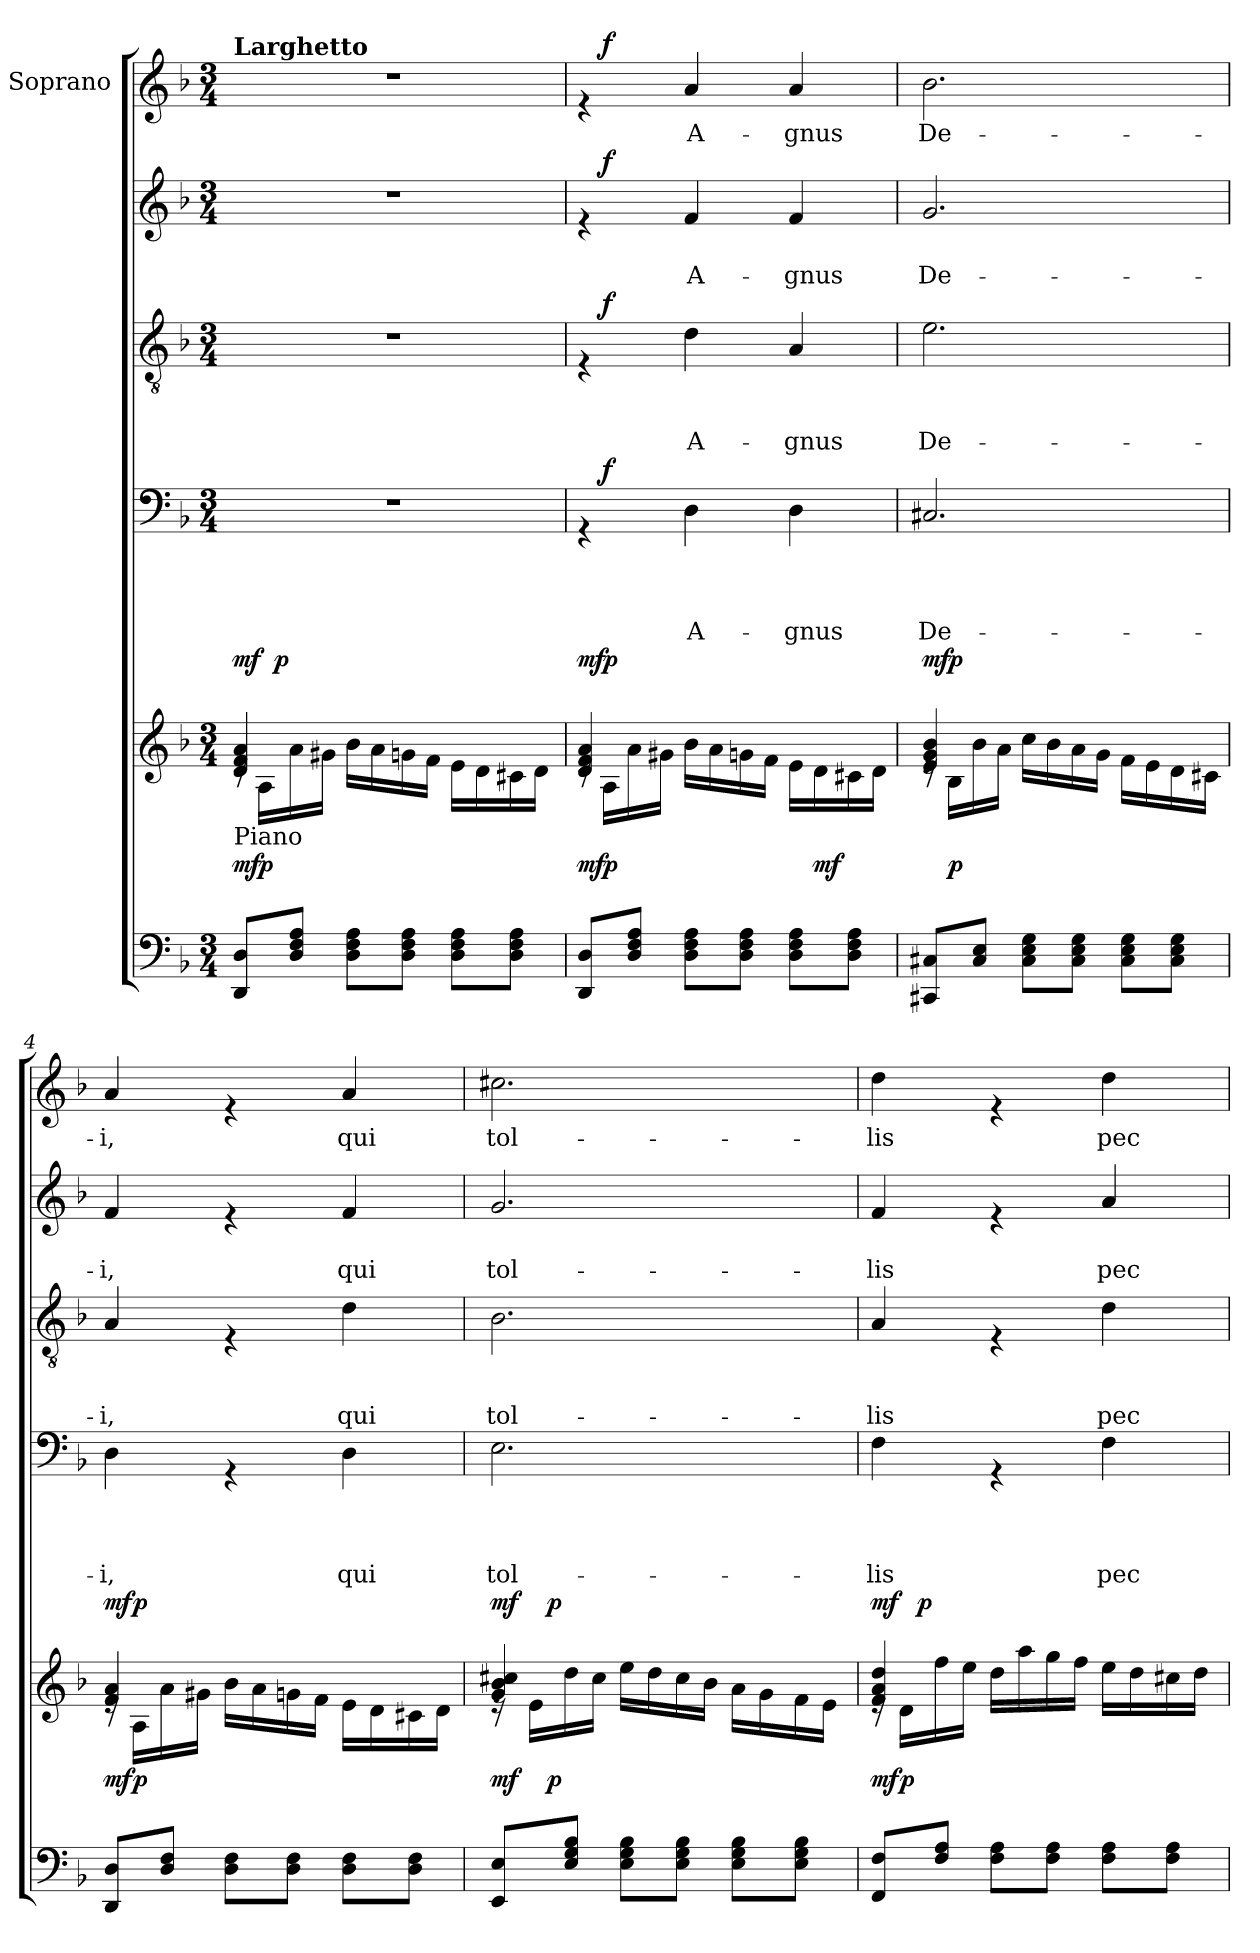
**kern	**dynam	**kern	**dynam	**kern	**text	**text	**text	**text	**dynam	**kern	**text	**text	**text	**dynam	**kern	**text	**text	**dynam	**kern	**text	**dynam
*part6	*part6	*part5	*part5	*part4	*part4	*part4	*part4	*part4	*part4	*part3	*part3	*part3	*part3	*part3	*part2	*part2	*part2	*part2	*part1	*part1	*part1
*staff6	*staff6	*staff5	*staff5	*staff4	*staff4	*staff4	*staff4	*staff4	*staff4	*staff3	*staff3	*staff3	*staff3	*staff3	*staff2	*staff2	*staff2	*staff2	*staff1	*staff1	*staff1
*	*	*	*	*	*	*	*	*	*	*	*	*	*	*	*	*	*	*	*I"Soprano	*	*
*clefF4	*	*clefG2	*	*clefF4	*	*	*	*	*	*clefGv2	*	*	*	*	*clefG2	*	*	*	*clefG2	*	*
*k[b-]	*	*k[b-]	*	*k[b-]	*	*	*	*	*	*k[b-]	*	*	*	*	*k[b-]	*	*	*	*k[b-]	*	*
*F:	*	*F:	*	*F:	*	*	*	*	*	*F:	*	*	*	*	*F:	*	*	*	*F:	*	*
*M3/4	*	*M3/4	*	*M3/4	*	*	*	*	*	*M3/4	*	*	*	*	*M3/4	*	*	*	*M3/4	*	*
=1	=1	=1	=1	=1	=1	=1	=1	=1	=1	=1	=1	=1	=1	=1	=1	=1	=1	=1	=1	=1	=1
*	*	*^	*	*	*	*	*	*	*	*	*	*	*	*	*	*	*	*	*	*	*
!	!	!	!	!	!	!	!	!	!	!	!	!	!	!	!	!	!	!	!	!LO:TX:a:B:t=Larghetto	!	!
!	!	!LO:TX:b:t=Piano	!	!	!	!	!	!	!	!	!	!	!	!	!	!	!	!	!	!	!	!
!	!LO:DY:a	!	!	!LO:DY:a	!	!	!	!	!	!	!	!	!	!	!	!	!	!	!	!	!	!
*^	*	*	*^	*	*	*	*	*	*	*	*	*	*	*	*	*	*	*	*	*	*	*
8DD/ 8D/L	16ryy	mf	4d/ 4f/ 4a/	16rd	16.ryy	mf	2.r	.	.	.	.	.	2.r	.	.	.	.	2.r	.	.	.	2.r	.	.
!	!	!LO:DY:a	!	!	!	!	!	!	!	!	!	!	!	!	!	!	!	!	!	!	!	!	!	!
.	2ryy	p	.	16A\LL	.	.	.	.	.	.	.	.	.	.	.	.	.	.	.	.	.	.	.	.
!	!	!	!	!	!	!LO:DY:a	!	!	!	!	!	!	!	!	!	!	!	!	!	!	!	!	!	!
.	.	.	.	.	2ryy	p	.	.	.	.	.	.	.	.	.	.	.	.	.	.	.	.	.	.
8D/ 8F/ 8A/J	.	.	.	16a\	.	.	.	.	.	.	.	.	.	.	.	.	.	.	.	.	.	.	.	.
.	.	.	.	16g#X\JJ	.	.	.	.	.	.	.	.	.	.	.	.	.	.	.	.	.	.	.	.
8D\ 8F\ 8A\L	.	.	2ryy	16b-\LL	.	.	.	.	.	.	.	.	.	.	.	.	.	.	.	.	.	.	.	.
.	.	.	.	16a\	.	.	.	.	.	.	.	.	.	.	.	.	.	.	.	.	.	.	.	.
8D\ 8F\ 8A\J	.	.	.	16gn\	.	.	.	.	.	.	.	.	.	.	.	.	.	.	.	.	.	.	.	.
.	.	.	.	16f\JJ	.	.	.	.	.	.	.	.	.	.	.	.	.	.	.	.	.	.	.	.
8D\ 8F\ 8A\L	.	.	.	16e\LL	.	.	.	.	.	.	.	.	.	.	.	.	.	.	.	.	.	.	.	.
.	8.ryy	.	.	16d\	.	.	.	.	.	.	.	.	.	.	.	.	.	.	.	.	.	.	.	.
.	.	.	.	.	8ryy	.	.	.	.	.	.	.	.	.	.	.	.	.	.	.	.	.	.	.
8D\ 8F\ 8A\J	.	.	.	16c#X\	.	.	.	.	.	.	.	.	.	.	.	.	.	.	.	.	.	.	.	.
.	.	.	.	16d\JJ	.	.	.	.	.	.	.	.	.	.	.	.	.	.	.	.	.	.	.	.
.	.	.	.	.	32ryy	.	.	.	.	.	.	.	.	.	.	.	.	.	.	.	.	.	.	.
=2	=2	=2	=2	=2	=2	=2	=2	=2	=2	=2	=2	=2	=2	=2	=2	=2	=2	=2	=2	=2	=2	=2	=2	=2
!	!	!LO:DY:a	!	!	!	!LO:DY:a	!	!	!	!	!	!	!	!	!	!	!	!	!	!	!	!	!	!
*	*	*	*	*v	*v	*	*^	*	*	*	*	*	*^	*	*	*	*	*^	*	*	*	*^	*	*
8DD/ 8D/L	16ryy	mf	4d/ 4f/ 4a/	16rd	mf	4rGG	16ryy	.	.	.	.	.	4rE	16ryy	.	.	.	.	4re	16ryy	.	.	.	4re	16ryy	.	.
!	!	!LO:DY:a	!	!	!LO:DY:a	!	!	!	!	!	!	!LO:DY:a	!	!	!	!	!	!LO:DY:a	!	!	!	!	!LO:DY:a	!	!	!	!LO:DY:a
.	2ryy	p	.	16A\LL	p	.	2ryy	.	.	.	.	f	.	2ryy	.	.	.	f	.	2ryy	.	.	f	.	2ryy	.	f
8D/ 8F/ 8A/J	.	.	.	16a\	.	.	.	.	.	.	.	.	.	.	.	.	.	.	.	.	.	.	.	.	.	.	.
.	.	.	.	16g#X\JJ	.	.	.	.	.	.	.	.	.	.	.	.	.	.	.	.	.	.	.	.	.	.	.
!	!	!	!	!	!	!	!	!	!	!	!LO:LY:b	!	!	!	!	!	!LO:LY:b	!	!	!	!	!LO:LY:b	!	!	!	!LO:LY:b	!
8D\ 8F\ 8A\L	.	.	2ryy	16b-\LL	.	4D\	.	.	.	.	A-	.	4d\	.	.	.	A-	.	4f/	.	.	A-	.	4a/	.	A-	.
.	.	.	.	16a\	.	.	.	.	.	.	.	.	.	.	.	.	.	.	.	.	.	.	.	.	.	.	.
8D\ 8F\ 8A\J	.	.	.	16gn\	.	.	.	.	.	.	.	.	.	.	.	.	.	.	.	.	.	.	.	.	.	.	.
.	.	.	.	16f\JJ	.	.	.	.	.	.	.	.	.	.	.	.	.	.	.	.	.	.	.	.	.	.	.
!	!	!	!	!	!	!	!	!	!	!	!LO:LY:b	!	!	!	!	!	!LO:LY:b	!	!	!	!	!LO:LY:b	!	!	!	!LO:LY:b	!
8D\ 8F\ 8A\L	.	.	.	16e\LL	.	4D\	.	.	.	.	-gnus	.	4A/	.	.	.	-gnus	.	4f/	.	.	-gnus	.	4a/	.	-gnus	.
!	!	!LO:DY:a	!	!	!	!	!	!	!	!	!	!	!	!	!	!	!	!	!	!	!	!	!	!	!	!	!
.	8.ryy	mf	.	16d\	.	.	8.ryy	.	.	.	.	.	.	8.ryy	.	.	.	.	.	8.ryy	.	.	.	.	8.ryy	.	.
8D\ 8F\ 8A\J	.	.	.	16c#X\	.	.	.	.	.	.	.	.	.	.	.	.	.	.	.	.	.	.	.	.	.	.	.
.	.	.	.	16d\JJ	.	.	.	.	.	.	.	.	.	.	.	.	.	.	.	.	.	.	.	.	.	.	.
=3	=3	=3	=3	=3	=3	=3	=3	=3	=3	=3	=3	=3	=3	=3	=3	=3	=3	=3	=3	=3	=3	=3	=3	=3	=3	=3	=3
!	!	!	!	!	!LO:DY:a	!	!	!	!	!	!LO:LY:b	!	!	!	!	!	!LO:LY:b	!	!	!	!	!LO:LY:b	!	!	!	!LO:LY:b	!
*	*	*	*	*	*	*v	*v	*	*	*	*	*	*	*	*	*	*	*	*v	*v	*	*	*	*v	*v	*	*
*	*	*	*	*	*	*	*	*	*	*	*	*v	*v	*	*	*	*	*	*	*	*	*	*	*
8CC#X/ 8C#X/L	16ryy	.	4e/ 4g/ 4b-/	16rd	mf	2.C#X/	.	.	.	De-	.	2.e\	.	.	De-	.	2.g/	.	De-	.	2.b-\	De-	.
!	!	!LO:DY:a	!	!	!LO:DY:a	!	!	!	!	!	!	!	!	!	!	!	!	!	!	!	!	!	!
.	2ryy	p	.	16B-\LL	p	.	.	.	.	.	.	.	.	.	.	.	.	.	.	.	.	.	.
8C#/ 8E/J	.	.	.	16b-\	.	.	.	.	.	.	.	.	.	.	.	.	.	.	.	.	.	.	.
.	.	.	.	16a\JJ	.	.	.	.	.	.	.	.	.	.	.	.	.	.	.	.	.	.	.
8C#\ 8E\ 8G\L	.	.	2ryy	16cc\LL	.	.	.	.	.	.	.	.	.	.	.	.	.	.	.	.	.	.	.
.	.	.	.	16b-\	.	.	.	.	.	.	.	.	.	.	.	.	.	.	.	.	.	.	.
8C#\ 8E\ 8G\J	.	.	.	16a\	.	.	.	.	.	.	.	.	.	.	.	.	.	.	.	.	.	.	.
.	.	.	.	16g\JJ	.	.	.	.	.	.	.	.	.	.	.	.	.	.	.	.	.	.	.
8C#\ 8E\ 8G\L	.	.	.	16f\LL	.	.	.	.	.	.	.	.	.	.	.	.	.	.	.	.	.	.	.
.	8.ryy	.	.	16e\	.	.	.	.	.	.	.	.	.	.	.	.	.	.	.	.	.	.	.
8C#\ 8E\ 8G\J	.	.	.	16d\	.	.	.	.	.	.	.	.	.	.	.	.	.	.	.	.	.	.	.
.	.	.	.	16c#X\JJ	.	.	.	.	.	.	.	.	.	.	.	.	.	.	.	.	.	.	.
=4	=4	=4	=4	=4	=4	=4	=4	=4	=4	=4	=4	=4	=4	=4	=4	=4	=4	=4	=4	=4	=4	=4	=4
!	!	!LO:DY:a	!	!	!LO:DY:a	!	!	!	!	!LO:LY:b	!	!	!	!	!LO:LY:b	!	!	!	!LO:LY:b	!	!	!LO:LY:b	!
8DD/ 8D/L	16ryy	mf	4f/ 4a/	16rd	mf	4D\	.	.	.	-i,	.	4A/	.	.	-i,	.	4f/	.	-i,	.	4a/	-i,	.
!	!	!LO:DY:a	!	!	!LO:DY:a	!	!	!	!	!	!	!	!	!	!	!	!	!	!	!	!	!	!
.	2ryy	p	.	16A\LL	p	.	.	.	.	.	.	.	.	.	.	.	.	.	.	.	.	.	.
8D/ 8F/J	.	.	.	16a\	.	.	.	.	.	.	.	.	.	.	.	.	.	.	.	.	.	.	.
.	.	.	.	16g#X\JJ	.	.	.	.	.	.	.	.	.	.	.	.	.	.	.	.	.	.	.
8D\ 8F\L	.	.	2ryy	16b-\LL	.	4rGG	.	.	.	.	.	4rE	.	.	.	.	4re	.	.	.	4re	.	.
.	.	.	.	16a\	.	.	.	.	.	.	.	.	.	.	.	.	.	.	.	.	.	.	.
8D\ 8F\J	.	.	.	16gn\	.	.	.	.	.	.	.	.	.	.	.	.	.	.	.	.	.	.	.
.	.	.	.	16f\JJ	.	.	.	.	.	.	.	.	.	.	.	.	.	.	.	.	.	.	.
!	!	!	!	!	!	!	!	!	!	!LO:LY:b	!	!	!	!	!LO:LY:b	!	!	!	!LO:LY:b	!	!	!LO:LY:b	!
8D\ 8F\L	.	.	.	16e\LL	.	4D\	.	.	.	qui	.	4d\	.	.	qui	.	4f/	.	qui	.	4a/	qui	.
.	8.ryy	.	.	16d\	.	.	.	.	.	.	.	.	.	.	.	.	.	.	.	.	.	.	.
8D\ 8F\J	.	.	.	16c#X\	.	.	.	.	.	.	.	.	.	.	.	.	.	.	.	.	.	.	.
.	.	.	.	16d\JJ	.	.	.	.	.	.	.	.	.	.	.	.	.	.	.	.	.	.	.
!!LO:LB:g=z
=5	=5	=5	=5	=5	=5	=5	=5	=5	=5	=5	=5	=5	=5	=5	=5	=5	=5	=5	=5	=5	=5	=5	=5
!	!	!LO:DY:a	!	!	!LO:DY:a	!	!	!	!	!LO:LY:b	!	!	!	!	!LO:LY:b	!	!	!	!LO:LY:b	!	!	!LO:LY:b	!
*	*	*	*	*^	*	*	*	*	*	*	*	*	*	*	*	*	*	*	*	*	*	*	*
8EE/ 8E/L	16.ryy	mf	4g/ 4b-/ 4cc#X/	16rd	16.ryy	mf	2.E\	.	.	.	tol-	.	2.B-\	.	.	tol-	.	2.g/	.	tol-	.	2.cc#X\	tol-	.
.	.	.	.	16e\LL	.	.	.	.	.	.	.	.	.	.	.	.	.	.	.	.	.	.	.	.
!	!	!LO:DY:a	!	!	!	!LO:DY:a	!	!	!	!	!	!	!	!	!	!	!	!	!	!	!	!	!	!
.	2ryy	p	.	.	2ryy	p	.	.	.	.	.	.	.	.	.	.	.	.	.	.	.	.	.	.
8E/ 8G/ 8B-/J	.	.	.	16dd\	.	.	.	.	.	.	.	.	.	.	.	.	.	.	.	.	.	.	.	.
.	.	.	.	16cc#\JJ	.	.	.	.	.	.	.	.	.	.	.	.	.	.	.	.	.	.	.	.
8E\ 8G\ 8B-\L	.	.	2ryy	16ee\LL	.	.	.	.	.	.	.	.	.	.	.	.	.	.	.	.	.	.	.	.
.	.	.	.	16dd\	.	.	.	.	.	.	.	.	.	.	.	.	.	.	.	.	.	.	.	.
8E\ 8G\ 8B-\J	.	.	.	16cc#\	.	.	.	.	.	.	.	.	.	.	.	.	.	.	.	.	.	.	.	.
.	.	.	.	16b-\JJ	.	.	.	.	.	.	.	.	.	.	.	.	.	.	.	.	.	.	.	.
8E\ 8G\ 8B-\L	.	.	.	16a\LL	.	.	.	.	.	.	.	.	.	.	.	.	.	.	.	.	.	.	.	.
.	.	.	.	16g\	.	.	.	.	.	.	.	.	.	.	.	.	.	.	.	.	.	.	.	.
.	8ryy	.	.	.	8ryy	.	.	.	.	.	.	.	.	.	.	.	.	.	.	.	.	.	.	.
8E\ 8G\ 8B-\J	.	.	.	16f\	.	.	.	.	.	.	.	.	.	.	.	.	.	.	.	.	.	.	.	.
.	.	.	.	16e\JJ	.	.	.	.	.	.	.	.	.	.	.	.	.	.	.	.	.	.	.	.
.	32ryy	.	.	.	32ryy	.	.	.	.	.	.	.	.	.	.	.	.	.	.	.	.	.	.	.
=6	=6	=6	=6	=6	=6	=6	=6	=6	=6	=6	=6	=6	=6	=6	=6	=6	=6	=6	=6	=6	=6	=6	=6	=6
!	!	!LO:DY:a	!	!	!	!LO:DY:a	!	!	!	!	!LO:LY:b	!	!	!	!	!LO:LY:b	!	!	!	!LO:LY:b	!	!	!LO:LY:b	!
8FF/ 8F/L	16ryy	mf	4f/ 4a/ 4dd/	16rd	16.ryy	mf	4F\	.	.	.	-lis	.	4A/	.	.	-lis	.	4f/	.	-lis	.	4dd\	-lis	.
!	!	!LO:DY:a	!	!	!	!	!	!	!	!	!	!	!	!	!	!	!	!	!	!	!	!	!	!
.	2ryy	p	.	16d\LL	.	.	.	.	.	.	.	.	.	.	.	.	.	.	.	.	.	.	.	.
!	!	!	!	!	!	!LO:DY:a	!	!	!	!	!	!	!	!	!	!	!	!	!	!	!	!	!	!
.	.	.	.	.	2ryy	p	.	.	.	.	.	.	.	.	.	.	.	.	.	.	.	.	.	.
8F/ 8A/J	.	.	.	16ff\	.	.	.	.	.	.	.	.	.	.	.	.	.	.	.	.	.	.	.	.
.	.	.	.	16ee\JJ	.	.	.	.	.	.	.	.	.	.	.	.	.	.	.	.	.	.	.	.
8F\ 8A\L	.	.	2ryy	16dd\LL	.	.	4rGG	.	.	.	.	.	4rE	.	.	.	.	4re	.	.	.	4re	.	.
.	.	.	.	16aa\	.	.	.	.	.	.	.	.	.	.	.	.	.	.	.	.	.	.	.	.
8F\ 8A\J	.	.	.	16gg\	.	.	.	.	.	.	.	.	.	.	.	.	.	.	.	.	.	.	.	.
.	.	.	.	16ff\JJ	.	.	.	.	.	.	.	.	.	.	.	.	.	.	.	.	.	.	.	.
!	!	!	!	!	!	!	!	!	!	!	!LO:LY:b	!	!	!	!	!LO:LY:b	!	!	!	!LO:LY:b	!	!	!LO:LY:b	!
8F\ 8A\L	.	.	.	16ee\LL	.	.	4F\	.	.	.	pec-	.	4d\	.	.	pec-	.	4a/	.	pec-	.	4dd\	pec-	.
.	8.ryy	.	.	16dd\	.	.	.	.	.	.	.	.	.	.	.	.	.	.	.	.	.	.	.	.
.	.	.	.	.	8ryy	.	.	.	.	.	.	.	.	.	.	.	.	.	.	.	.	.	.	.
8F\ 8A\J	.	.	.	16cc#X\	.	.	.	.	.	.	.	.	.	.	.	.	.	.	.	.	.	.	.	.
.	.	.	.	16dd\JJ	.	.	.	.	.	.	.	.	.	.	.	.	.	.	.	.	.	.	.	.
.	.	.	.	.	32ryy	.	.	.	.	.	.	.	.	.	.	.	.	.	.	.	.	.	.	.
*v	*v	*	*	*	*	*	*	*	*	*	*	*	*	*	*	*	*	*	*	*	*	*	*	*
*	*	*v	*v	*v	*	*	*	*	*	*	*	*	*	*	*	*	*	*	*	*	*	*	*
=	=	=	=	=	=	=	=	=	=	=	=	=	=	=	=	=	=	=	=	=	=
*-	*-	*-	*-	*-	*-	*-	*-	*-	*-	*-	*-	*-	*-	*-	*-	*-	*-	*-	*-	*-	*-
